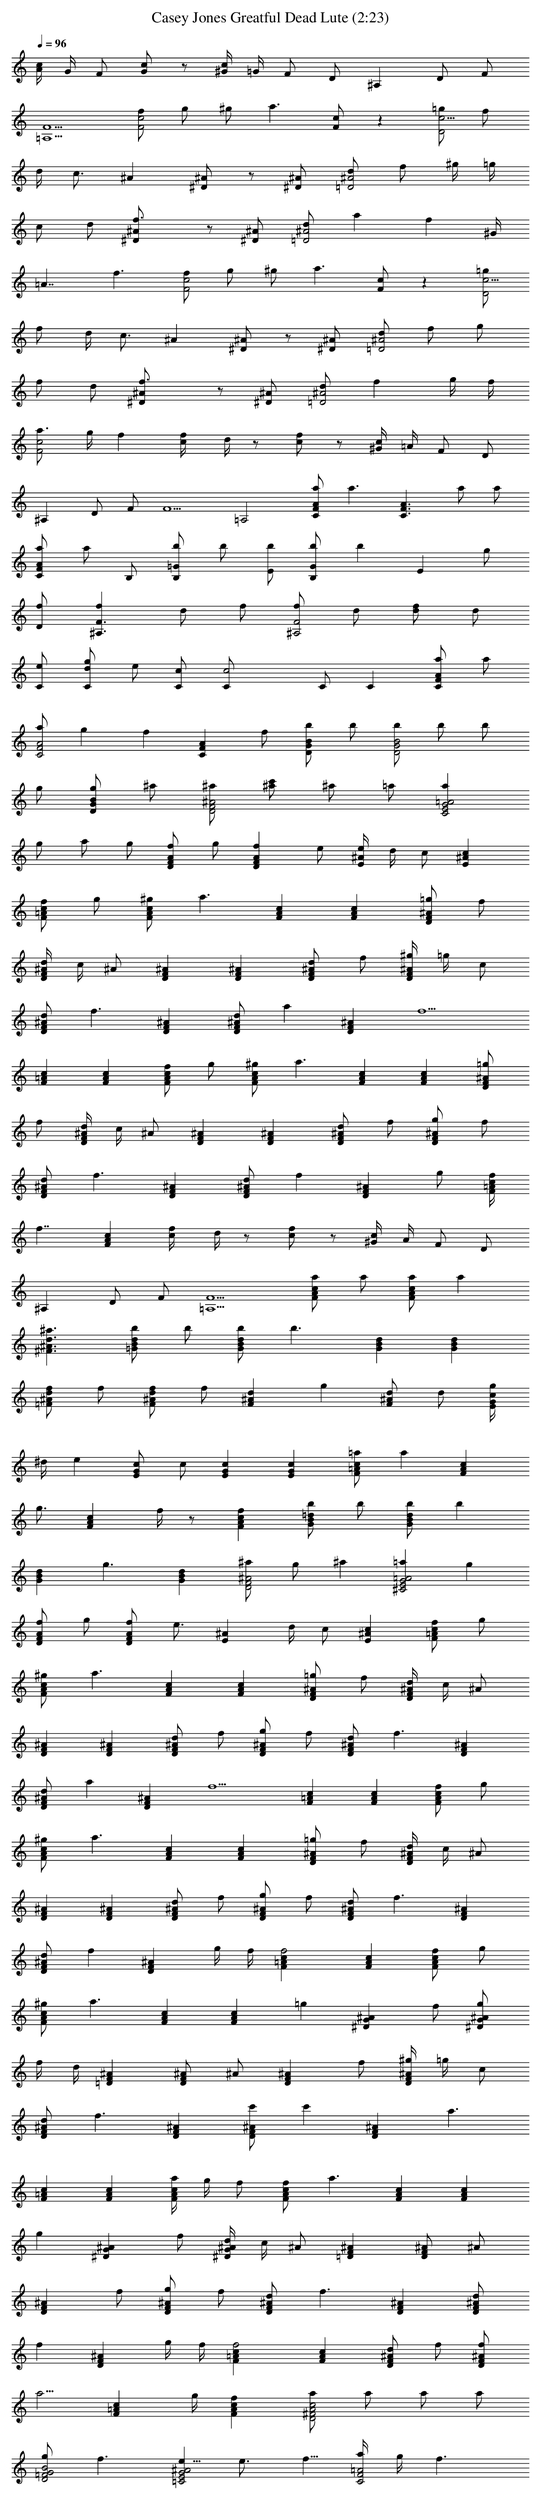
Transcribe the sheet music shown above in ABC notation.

X:1
T: Casey Jones Greatful Dead Lute (2:23)
L: 1/4
Q: 96
K: C
[c/4A/4] G/4 F/2 [c/2G/2] z/2 [c/4^G/4] =G/4 F/2 D/2 ^A, D/2 F/2
[F5/2=A,5/2] [f/2c2F2] g/2 ^g/2 [a3/2z] [c/2F/2] z [=g/2c5/4D2] f/2
d/4 [c3/4z/4] ^A [^A/2^D/2] z/2 [^A/2^D/2] [d/2^A2=D2] f/2 ^g/4 =g/4
c/2 d/2 [f3/2^A/2^D/2] z/2 [^A/2^D/2] [d/2^A2=D2] a [fz/2] ^G/4
[=A7/4z/4] f3/2 [f/2c2F2] g/2 ^g/2 [a3/2z] [c/2F/2] z [=g/2c5/4D2]
f/2 d/4 [c3/4z/4] ^A [^A/2^D/2] z/2 [^A/2^D/2] [d/2^A2=D2] f/2 g/2
f/2 d/2 [f3/2^A/2^D/2] z/2 [^A/2^D/2] [d/2^A2=D2] f g/4 f/4
[a3/4c2F2] g/4 f [f/2c/4] d/4 z/2 [f/2c/2] z/2 [c/4^G] =A/4 F/2 D/2
^A, D/2 F/2 [F5/2z/2] =A,2 [a/2AFC] [a3/2z] [A3/2F3/2C3/2z/2] a/2 a/2
[a/2ACF] a/2 B,/2 [b/2=GB,] b/2 [b/2E/2] [b/2GB,] [bz/2] [Ez/2] g/2
[f/2D/2] [fF3/2^A,3/2z/2] d/2 f/2 [f/2F2^A,2] d/2 [f/2d/2] d/2
[e/2C/2] [g/2dC/2] e/2 [c/2C/2] [c2C/2] C/2 C [a/2AFC] a/2
[a/2A2F2C2] g [fz/2] [AFCz/2] f/2 [b/2BGD] b/2 [b/2B2G2D2] b/2 b/2
g/2 [g/2BGD] ^a/2 [^a/2^A2F2D2] [c'/2^a/2] ^a/2 =a/2 [a=A2G2E2C2z/2]
g/2 a/2 g/2 [f/2AFD] g/2 [fAFDz/2] e/2 [e/4^AE] d/4 c/2 [^AcE]
[f/2c=AF] g/2 [^g/2cAF] [a3/2z/2] [cAF] [cAF] [=g/2^AFD] f/2
[d/4^A/2FD] c/4 ^A/2 [^AFD] [^AFD] [d/2^AFD] f/2 [^g/4^AFD] =g/4 c/2
[d/2^AFD] [f3/2z/2] [^AFD] [d/2^AFD] [az/2] [^AFDz/2] [f5/2z/2]
[c=AF] [cAF] [f/2cAF] g/2 [^g/2cAF] [a3/2z/2] [cAF] [cAF] [=g/2^AFD]
f/2 [d/4^A/2FD] c/4 ^A/2 [^AFD] [^AFD] [d/2^AFD] f/2 [g/2^AFD] f/2
[d/2^AFD] [f3/2z/2] [^AFD] [d/2^AFD] [fz/2] [^AFDz/2] g/2 [f/4c=AF]
[f7/4z3/4] [cAF] [f/2c/4] d/4 z/2 [f/2c/2] z/2 [c/4^G/4] A/4 F/2 D/2
^A, D/2 F/2 [F5/2=A,5/2] [a/2cAF] a/2 [a/2cAF] a
[^a3/2d3/2^A3/2^F3/2] [b/2dB=G] b/2 [b/2dBG] [b3/2z/2] [dBG] [dBG]
[f/2d^A=F] f/2 [f/2d^AF] f/2 [d^AFz/2] [gz/2] [d/2^AF] d/2 [g/4cGE]
^d/4 [ez/2] [c/2GE] c/2 [cGE] [cGE] [=a/2c=AF] [az/2] [cAFz/2]
[g3/4z/2] [cAFz/4] f/4 z/2 [fcAF] [b/2=dBG] b/2 [b/2dBG] [bz/2]
[dBGz/2] [g3/2z/2] [dBG] [^a/2^A2F2D2] g/2 ^a [=a=A2G2E2^C2] g
[f/2AFD] g/2 [f/2AFD] [e3/4z/2] [^AEz/4] d/4 c/2 [c^AE] [f/2c=AF] g/2
[^g/2cAF] [a3/2z/2] [cAF] [cAF] [=g/2^AFD] f/2 [d/4^A/2FD] c/4 ^A/2
[^AFD] [^AFD] [d/2^AFD] f/2 [g/2^AFD] f/2 [d/2^AFD] [f3/2z/2] [^AFD]
[d/2^AFD] [az/2] [^AFDz/2] [f5/2z/2] [c=AF] [cAF] [f/2cAF] g/2
[^g/2cAF] [a3/2z/2] [cAF] [cAF] [=g/2^AFD] f/2 [d/4^A/2FD] c/4 ^A/2
[^AFD] [^AFD] [d/2^ADF] f/2 [g/2^AFD] f/2 [d/2^AFD] [f3/2z/2] [^ADF]
[d/2^AFD] [fz/2] [^AFDz/2] g/4 f/4 [f2cF=A] [cAF] [f/2cAF] g/2
[^g/2cAF] [a3/2z/2] [cAF] [cAFz/2] [=gz/2] [^AG^Dz/2] f/2 [g/2^AG^D]
f/4 d/4 [^AF=D] [^A/2FD] ^A/2 [^AFDz/2] f/2 [^g/4^AFD] =g/4 c/2
[d/2^AFD] [f3/2z/2] [^AFD] [c'/2^AFD] [c'z/2] [^AFDz/2] [a3/2z/2]
[c=AF] [cAF] [a/4cAF] g/4 f/2 [f/2cAF] [a3/2z/2] [cAF] [cAFz/2]
[gz/2] [^AG^Dz/2] f/2 [d/4^A/2G^D] c/4 ^A/2 [^AF=D] [^A/2FD] ^A/2
[^AFDz/2] f/2 [g/2^AFD] f/2 [d/2^AFD] [f3/2z/2] [^AFD] [d/2^AFD]
[fz/2] [^AFDz/2] g/4 f/4 [f2c=AF] [cFA] [d/2^AFD] f/2 [f/2^AFD]
[a5/4z/2] [c=AFz3/4] g/4 [fcAF] [a/2c2A2^F2D2] a/2 a/2 a/2
[g/2B2G2=F2D2] f3/2 [e5/8^A2G2E2=C2] e3/4 f5/8 [a/4=A2F2C2] g/4 f3/2
